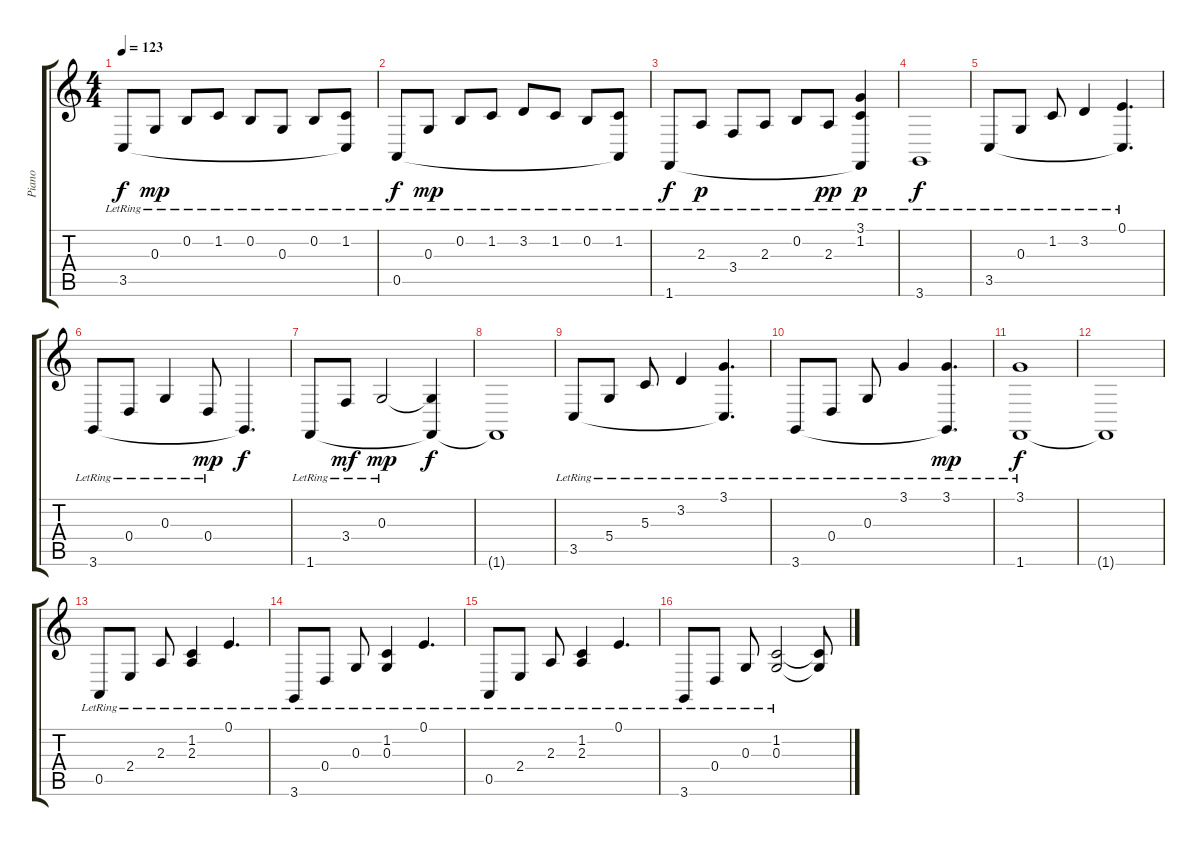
\track ("Piano" "Piano") {instrument acousticgrandpiano}
\staff {score tabs}
\tuning (E4 B3 G3 D3 A2 E2) {hide}
\ts (4 4)
\tempo 123
\clef g2
\ks c
3.5{lr}.8{dy f} 0.3{lr}.8{dy mp} 0.2{lr}.8 1.2{lr}.8 0.2{lr}.8 0.3{lr}.8 0.2{lr}.8 (1.2{lr} 3.5{t}).8 |
0.5{lr}.8{dy f} 0.3{lr}.8{dy mp} 0.2{lr}.8 1.2{lr}.8 3.2{lr}.8 1.2{lr}.8 0.2{lr}.8 (1.2{lr} 0.5{t}).8 |
1.6{lr}.8{dy f} 2.3{lr}.8{dy p} 3.4{lr}.8 2.3{lr}.8 0.2{lr}.8 2.3{lr}.8{dy pp} (3.1 1.2{lr} 1.6{t}).4{dy p} |
3.6{lr}.1{dy f} |
3.5{lr}.8 0.3{lr}.8 1.2{lr}.8 3.2{lr}.4 (0.1{lr} 3.5{t}).4{d} |
3.6{lr}.8 0.4{lr}.8 0.3{lr}.4 0.4{lr}.8{dy mp} 3.6{t}.4{d dy f} |
1.6{lr}.8 3.4{lr}.8{dy mf} 0.3{lr}.2{dy mp} (0.3{t} 1.6{t}).4{dy f} |
1.6{t}.1 |
3.5{lr}.8 5.4{lr}.8 5.3{lr}.8 3.2{lr}.4 (3.1{lr} 3.5{t}).4{d} |
3.6{lr}.8 0.4{lr}.8 0.3{lr}.8 3.1{lr}.4 (3.1{lr} 3.6{t}).4{d dy mp} |
(3.1{lr} 1.6{lr}).1{dy f} |
1.6{t}.1 |
0.5{lr}.8 2.4{lr}.8 2.3{lr}.8 (1.2{lr} 2.3{lr}).4 0.1{lr}.4{d} |
3.6{lr}.8 0.4{lr}.8 0.3{lr}.8 (1.2{lr} 0.3{lr}).4 0.1{lr}.4{d} |
0.5{lr}.8 2.4{lr}.8 2.3{lr}.8 (1.2{lr} 2.3{lr}).4 0.1{lr}.4{d} |
3.6{lr}.8 0.4{lr}.8 0.3{lr}.8 (1.2{lr} 0.3{lr}).2 (1.2{t} 0.3{t}).8
